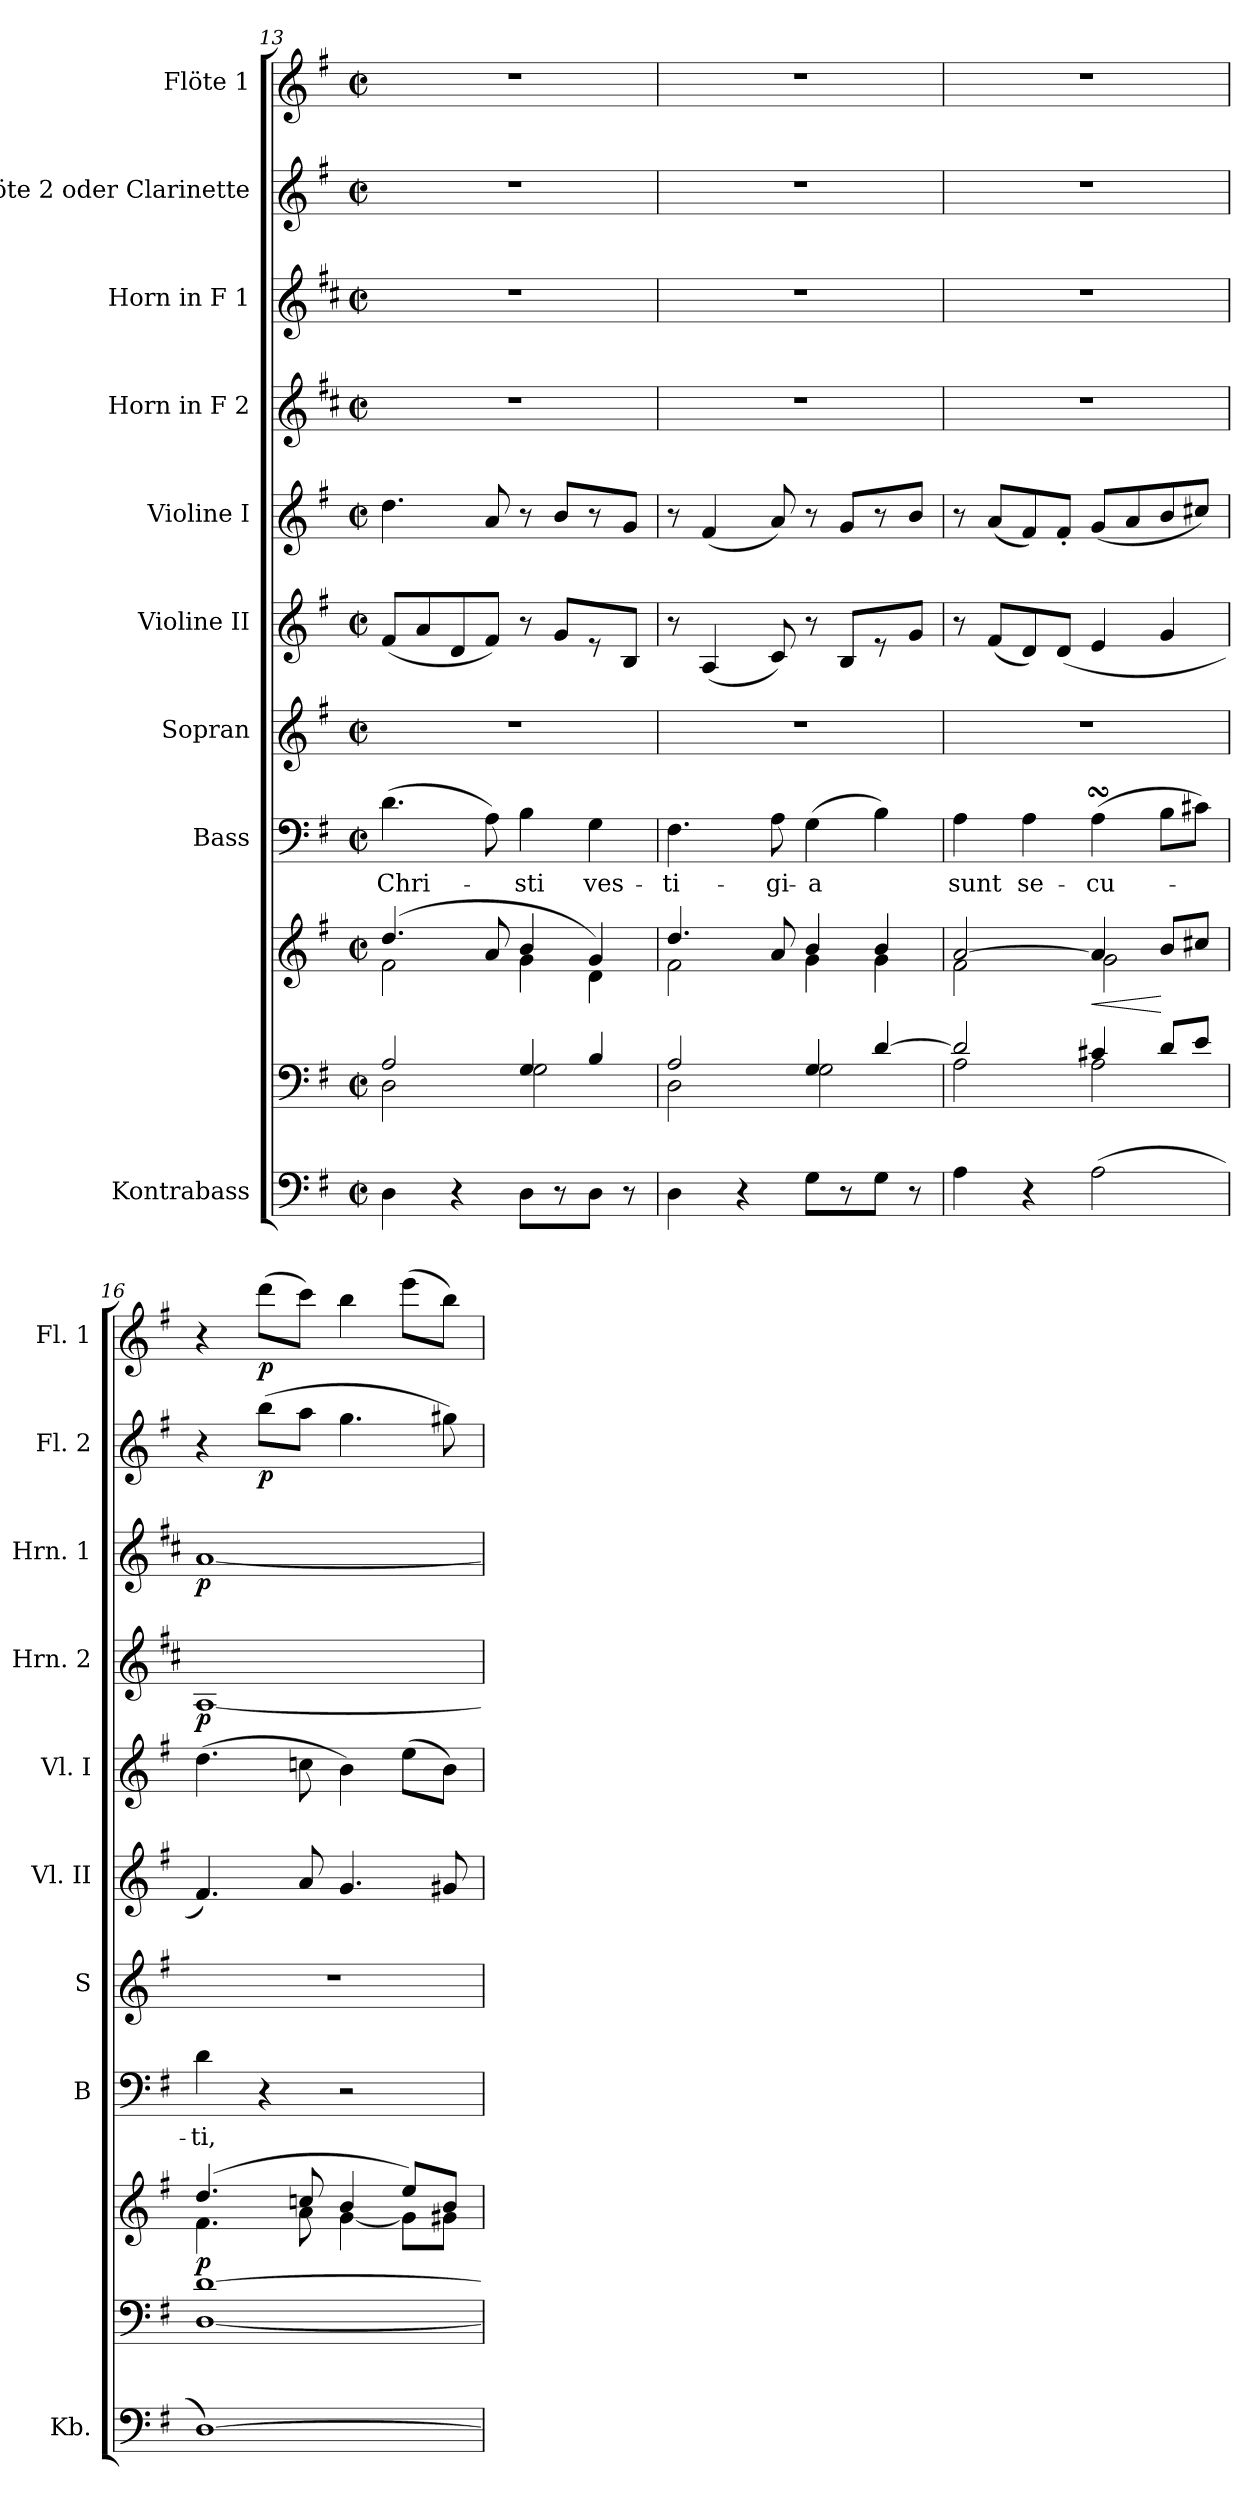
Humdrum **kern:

**kern	**kern	**kern	**dynam	**kern	**text	**kern	**kern	**kern	**kern	**dynam	**kern	**dynam	**kern	**dynam	**kern	**dynam
*part10	*part9	*part9	*part9	*part8	*part8	*part7	*part6	*part5	*part4	*part4	*part3	*part3	*part2	*part2	*part1	*part1
*staff11	*staff10	*staff9	*staff9/10	*staff8	*staff8	*staff7	*staff6	*staff5	*staff4	*staff4	*staff3	*staff3	*staff2	*staff2	*staff1	*staff1
*I"Kontrabass	*	*	*	*I"Bass	*	*I"Sopran	*I"Violine II	*I"Violine I	*I"Horn in F 2	*	*I"Horn in F 1	*	*I"Flöte 2 oder Clarinette	*	*I"Flöte 1	*
*I'Kb.	*	*	*	*I'B	*	*I'S	*I'Vl. II	*I'Vl. I	*I'Hrn. 2	*	*I'Hrn. 1	*	*I'Fl. 2	*	*I'Fl. 1	*
*clefF4	*clefF4	*clefG2	*	*clefF4	*	*clefG2	*clefG2	*clefG2	*clefG2	*	*clefG2	*	*clefG2	*	*clefG2	*
*ITrd7c12	*	*	*	*	*	*	*	*	*ITrd4c7	*	*ITrd4c7	*	*	*	*	*
*k[f#]	*k[f#]	*k[f#]	*	*k[f#]	*	*k[f#]	*k[f#]	*k[f#]	*k[f#]	*	*k[f#]	*	*k[f#]	*	*k[f#]	*
*G:	*G:	*G:	*	*G:	*	*G:	*G:	*G:	*G:	*	*G:	*	*G:	*	*G:	*
*M2/2	*M2/2	*M2/2	*	*M2/2	*	*M2/2	*M2/2	*M2/2	*M2/2	*	*M2/2	*	*M2/2	*	*M2/2	*
*met(c|)	*met(c|)	*met(c|)	*	*met(c|)	*	*met(c|)	*met(c|)	*met(c|)	*met(c|)	*	*met(c|)	*	*met(c|)	*	*met(c|)	*
=13	=13	=13	=13	=13	=13	=13	=13	=13	=13	=13	=13	=13	=13	=13	=13	=13
*	*^	*^	*	*	*	*	*	*	*	*	*	*	*	*	*	*
!	!	!	!	!	!	!	!LO:LY:b	!	!	!	!	!	!	!	!	!	!	!
4DD\	2A/	2D\	(4.dd/	2f#\	.	(>4.d\	Chri-	1r	(<8f#/L	4.dd\	1r	.	1r	.	1r	.	1r	.
.	.	.	.	.	.	.	.	.	8a/	.	.	.	.	.	.	.	.	.
4r	.	.	.	.	.	.	.	.	8d/	.	.	.	.	.	.	.	.	.
.	.	.	8a/	.	.	8A\)	.	.	8f#/J)	8a/	.	.	.	.	.	.	.	.
!	!	!	!	!	!	!	!LO:LY:b	!	!	!	!	!	!	!	!	!	!	!
8DD\L	4G/	2G\	4b/	4g\	.	4B\	-sti	.	8r	8r	.	.	.	.	.	.	.	.
8r	.	.	.	.	.	.	.	.	8g/L	8b/L	.	.	.	.	.	.	.	.
!	!	!	!	!	!	!	!LO:LY:b	!	!	!	!	!	!	!	!	!	!	!
8DD\J	4B/	.	4g/)	4d\	.	4G\	ves-	.	8r	8r	.	.	.	.	.	.	.	.
8r	.	.	.	.	.	.	.	.	8B/J	8g/J	.	.	.	.	.	.	.	.
=14	=14	=14	=14	=14	=14	=14	=14	=14	=14	=14	=14	=14	=14	=14	=14	=14	=14	=14
!	!	!	!	!	!	!	!LO:LY:b	!	!	!	!	!	!	!	!	!	!	!
4DD\	2A/	2D\	4.dd/	2f#\	.	4.F#\	-ti-	1r	8r	8r	1r	.	1r	.	1r	.	1r	.
.	.	.	.	.	.	.	.	.	(<4A/	(<4f#/	.	.	.	.	.	.	.	.
4r	.	.	.	.	.	.	.	.	.	.	.	.	.	.	.	.	.	.
!	!	!	!	!	!	!	!LO:LY:b	!	!	!	!	!	!	!	!	!	!	!
.	.	.	8a/	.	.	8A\	-gi-	.	8c/)	8a/)	.	.	.	.	.	.	.	.
!	!	!	!	!	!	!	!LO:LY:b	!	!	!	!	!	!	!	!	!	!	!
8GG\L	4G/	2G\	4b/	4g\	.	(>4G\	-a	.	8r	8r	.	.	.	.	.	.	.	.
8r	.	.	.	.	.	.	.	.	8B/L	8g/L	.	.	.	.	.	.	.	.
8GG\J	[>4d/	.	4b/	4g\	.	4B\)	.	.	8r	8r	.	.	.	.	.	.	.	.
8r	.	.	.	.	.	.	.	.	8g/J	8b/J	.	.	.	.	.	.	.	.
=15	=15	=15	=15	=15	=15	=15	=15	=15	=15	=15	=15	=15	=15	=15	=15	=15	=15	=15
!	!	!	!	!	!	!	!LO:LY:b	!	!	!	!	!	!	!	!	!	!	!
4AA\	2d/]	2A\	[>2a/	2f#\	.	4A\	sunt	1r	8r	8r	1r	.	1r	.	1r	.	1r	.
.	.	.	.	.	.	.	.	.	(<8f#/L	(<8a/L	.	.	.	.	.	.	.	.
!	!	!	!	!	!	!	!LO:LY:b	!	!	!	!	!	!	!	!	!	!	!
4r	.	.	.	.	.	4A\	se-	.	8d/)	8f#/)	.	.	.	.	.	.	.	.
.	.	.	.	.	.	.	.	.	(<8d/J	8f#'</J	.	.	.	.	.	.	.	.
!	!	!	!	!	!LO:HP:b	!	!LO:LY:b	!	!	!	!	!	!	!	!	!	!	!
(>2AA\	4c#X/	2A\	4a/]	2g\	<	(>4AsSSS\	-cu-	.	4e/	(<8g/L	.	.	.	.	.	.	.	.
.	.	.	.	.	.	.	.	.	.	8a/	.	.	.	.	.	.	.	.
.	8d/L	.	8b/L	.	[	8B\L	.	.	4g/	8b/	.	.	.	.	.	.	.	.
.	8e/J	.	8cc#X/J	.	.	8c#X\J)	.	.	.	8cc#X/J)	.	.	.	.	.	.	.	.
!!LO:PB:g=z
=16	=16	=16	=16	=16	=16	=16	=16	=16	=16	=16	=16	=16	=16	=16	=16	=16	=16	=16
!	!	!	!	!	!LO:DY:b	!	!LO:LY:b	!	!	!	!	!LO:DY:b	!	!LO:DY:b	!	!	!	!
[1DD)	[>1d	[<1D	(4.dd/	4.f#\	p	4d\	-ti,	1r	4.f#/)	(>4.dd\	[1D	p	[1d	p	4r	.	4r	.
!	!	!	!	!	!	!	!	!	!	!	!	!	!	!	!	!LO:DY:b	!	!LO:DY:b
.	.	.	.	.	.	4r	.	.	.	.	.	.	.	.	(>8bb\L	p	(>8ddd\L	p
.	.	.	8ccn/	8a\	.	.	.	.	8a/	8ccn\	.	.	.	.	8aa\J	.	8ccc\J)	.
.	.	.	4b/	[<4g\	.	2r	.	.	4.g/	4b\)	.	.	.	.	4.gg\	.	4bb\	.
.	.	.	8ee/L)	8g\L]	.	.	.	.	.	(>8ee\L	.	.	.	.	.	.	(>8eee\L	.
.	.	.	8b/J	8g#X\J	.	.	.	.	8g#X/	8b\J)	.	.	.	.	8gg#X\)	.	8bb\J)	.
*	*v	*v	*	*	*	*	*	*	*	*	*	*	*	*	*	*	*	*
*	*	*v	*v	*	*	*	*	*	*	*	*	*	*	*	*	*	*
=	=	=	=	=	=	=	=	=	=	=	=	=	=	=	=	=
*-	*-	*-	*-	*-	*-	*-	*-	*-	*-	*-	*-	*-	*-	*-	*-	*-
